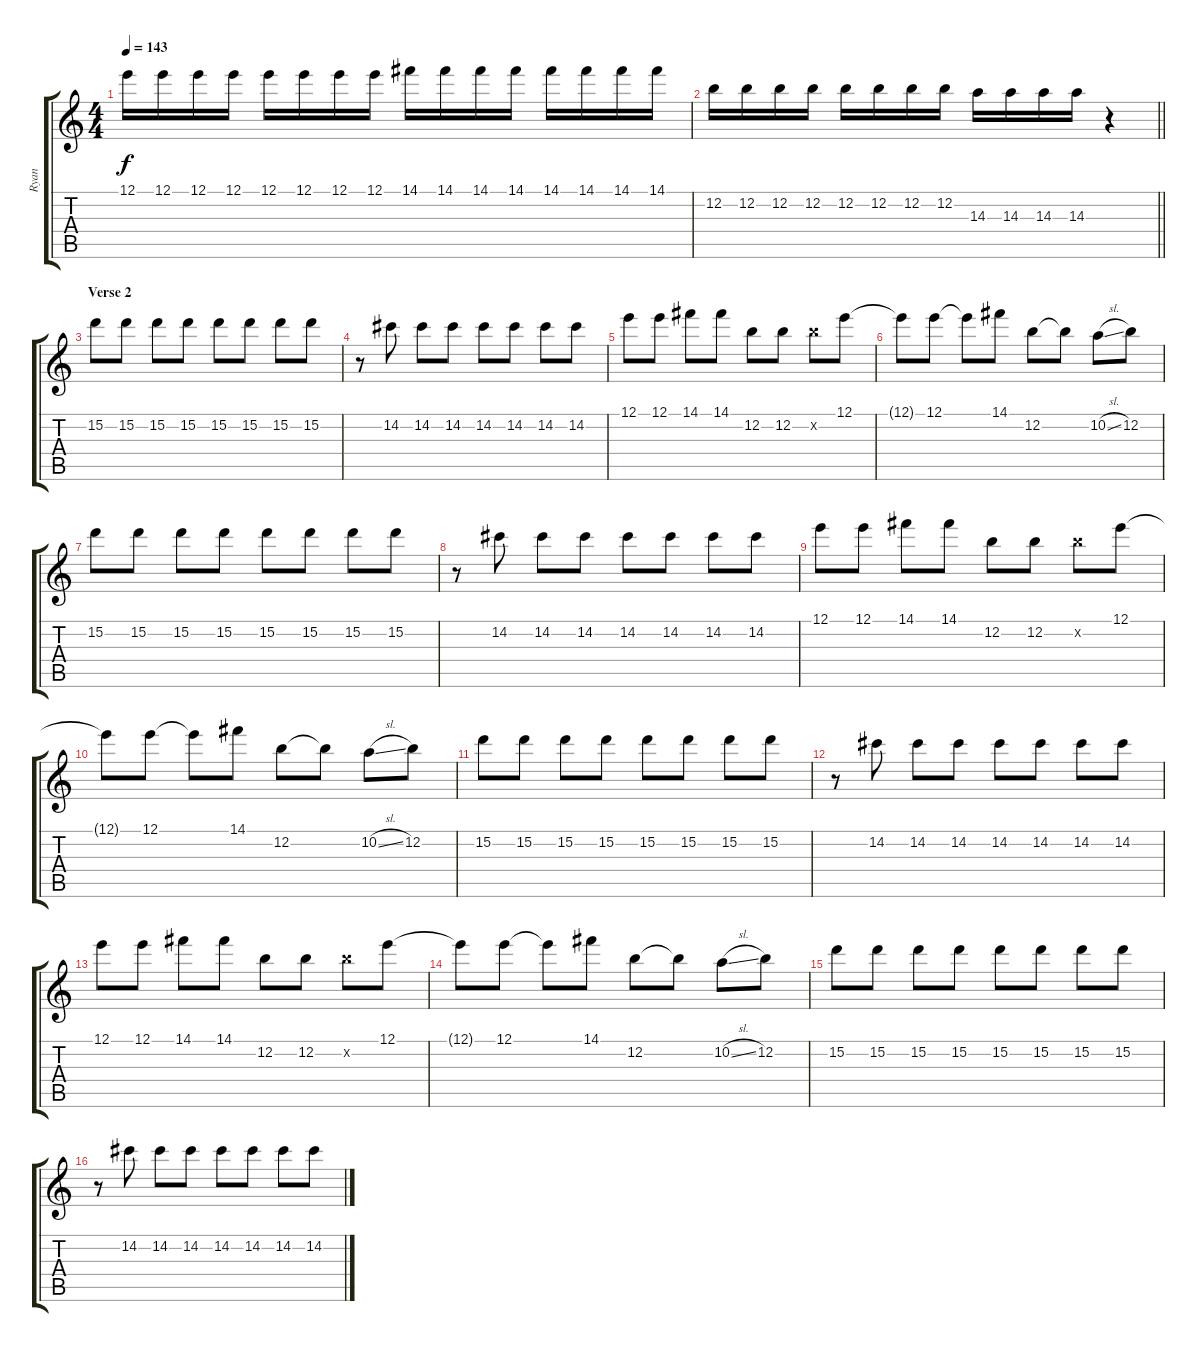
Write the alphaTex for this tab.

\track ("Ryan" "Ryan") {instrument overdrivenguitar}
\staff {score tabs}
\tuning (E4 B3 G3 D3 A2 E2) {hide}
\ts (4 4)
\tempo 143
\clef g2
\ks c
12.1.16{dy f} 12.1.16 12.1.16 12.1.16 12.1.16 12.1.16 12.1.16 12.1.16 14.1.16 14.1.16 14.1.16 14.1.16 14.1.16 14.1.16 14.1.16 14.1.16 |
\barLineRight lightlight
12.2.16 12.2.16 12.2.16 12.2.16 12.2.16 12.2.16 12.2.16 12.2.16 14.3.16 14.3.16 14.3.16 14.3.16 r.4 |
\section ("" "Verse 2")
15.2.8 15.2.8 15.2.8 15.2.8 15.2.8 15.2.8 15.2.8 15.2.8 |
r.8 14.2.8 14.2.8 14.2.8 14.2.8 14.2.8 14.2.8 14.2.8 |
12.1.8 12.1.8 14.1.8 14.1.8 12.2.8 12.2.8 12.2{x}.8 12.1.8 |
12.1{t}.8 12.1.8 12.1{t}.8 14.1.8 12.2.8 12.2{t}.8 10.2{sl}.8 12.2.8 |
15.2.8 15.2.8 15.2.8 15.2.8 15.2.8 15.2.8 15.2.8 15.2.8 |
r.8 14.2.8 14.2.8 14.2.8 14.2.8 14.2.8 14.2.8 14.2.8 |
12.1.8 12.1.8 14.1.8 14.1.8 12.2.8 12.2.8 12.2{x}.8 12.1.8 |
12.1{t}.8 12.1.8 12.1{t}.8 14.1.8 12.2.8 12.2{t}.8 10.2{sl}.8 12.2.8 |
15.2.8 15.2.8 15.2.8 15.2.8 15.2.8 15.2.8 15.2.8 15.2.8 |
r.8 14.2.8 14.2.8 14.2.8 14.2.8 14.2.8 14.2.8 14.2.8 |
12.1.8 12.1.8 14.1.8 14.1.8 12.2.8 12.2.8 12.2{x}.8 12.1.8 |
12.1{t}.8 12.1.8 12.1{t}.8 14.1.8 12.2.8 12.2{t}.8 10.2{sl}.8 12.2.8 |
15.2.8 15.2.8 15.2.8 15.2.8 15.2.8 15.2.8 15.2.8 15.2.8 |
r.8 14.2.8 14.2.8 14.2.8 14.2.8 14.2.8 14.2.8 14.2.8
